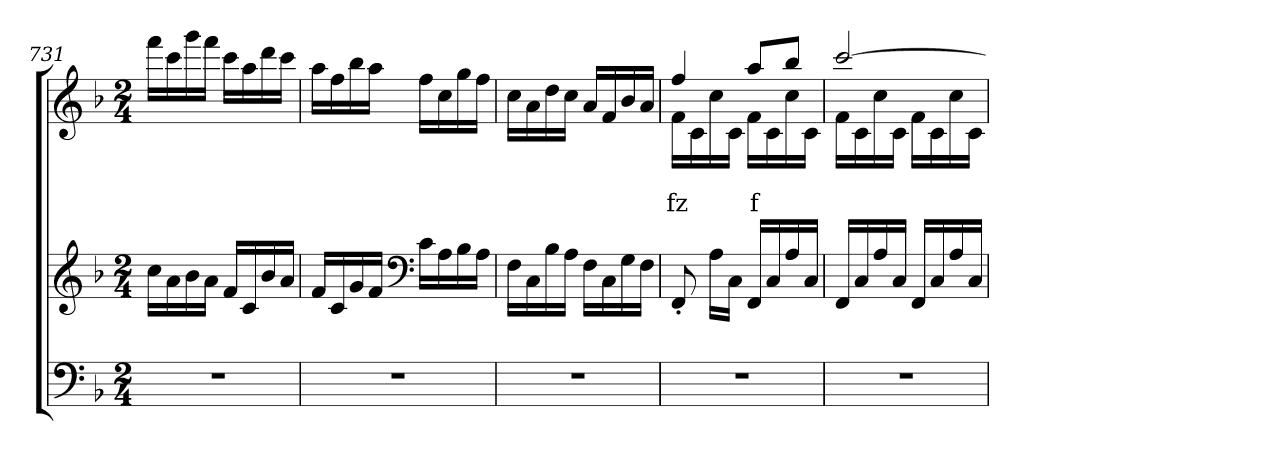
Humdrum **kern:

**kern	**kern	**kern	**text	**text
*part3	*part2	*part1	*part1	*part1
*staff3	*staff2	*staff1	*staff1	*staff1
*clefF4	*clefG2	*clefG2	*	*
*k[b-]	*k[b-]	*k[b-]	*	*
*M2/4	*M2/4	*M2/4	*	*
=731	=731	=731	=731	=731
2r	16ccLL	16fffLL	.	.
.	16a	16ccc	.	.
.	16b-	16ggg	.	.
.	16aJJ	16fffJJ	.	.
.	16fLL	16cccLL	.	.
.	16c	16aa	.	.
.	16b-	16ddd	.	.
.	16aJJ	16cccJJ	.	.
=732	=732	=732	=732	=732
2r	16fLL	16aaLL	.	.
.	16c	16ff	.	.
.	16g	16bb-	.	.
.	16fJJ	16aaJJ	.	.
*	*clefF4	*	*	*
.	16cLL	16ffLL	.	.
.	16A	16cc	.	.
.	16B-	16gg	.	.
.	16AJJ	16ffJJ	.	.
=733	=733	=733	=733	=733
2r	16FLL	16ccLL	.	.
.	16C	16a	.	.
.	16B-	16dd	.	.
.	16AJJ	16ccJJ	.	.
.	16FLL	16aLL	.	.
.	16C	16f	.	.
.	16G	16b-	.	.
.	16FJJ	16aJJ	.	.
=734	=734	=734	=734	=734
*	*	*^	*	*
2r	8FF'>	4ff	16fLL	.	fz
.	.	.	16c	.	.
.	16ALL	.	16cc	.	.
.	16CJJ	.	16cJJ	.	.
.	16FFLL	8aaL	16fLL	.	f
.	16C	.	16c	.	.
.	16A	8bb-J	16cc	.	.
.	16CJJ	.	16cJJ	.	.
=735	=735	=735	=735	=735	=735
2r	16FFLL	[2ccc	16fLL	.	.
.	16C	.	16c	.	.
.	16A	.	16cc	.	.
.	16CJJ	.	16cJJ	.	.
.	16FFLL	.	16fLL	.	.
.	16C	.	16c	.	.
.	16A	.	16cc	.	.
.	16CJJ	.	16cJJ	.	.
*	*	*v	*v	*	*
=	=	=	=	=
*-	*-	*-	*-	*-
